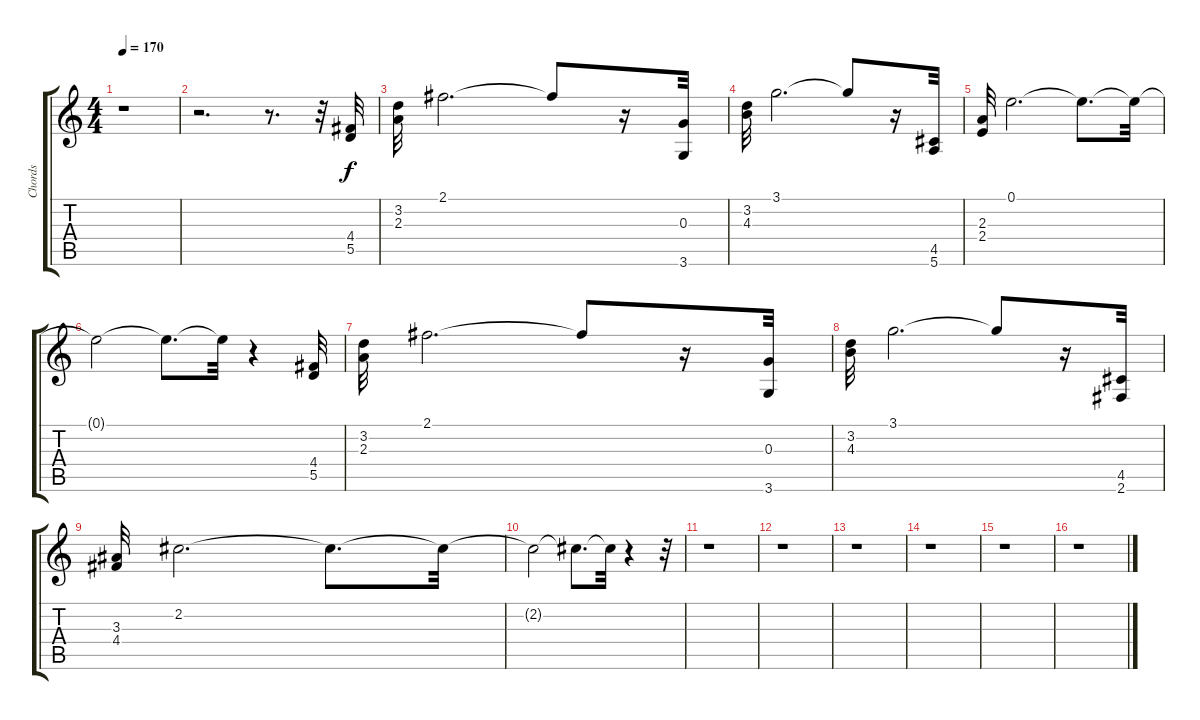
\track ("Chords" "Chords") {instrument electricguitarclean}
\staff {score tabs}
\tuning (E4 B3 G3 D3 A2 E2) {hide}
\ts (4 4)
\tempo 170
\clef g2
\ks c
r.1{dy f} |
r.2{d} r.8{d} r.32 (4.4 5.5).32 |
(3.2 2.3).32 2.1.2{d} 2.1{t}.8 r.16 (0.3 3.6).32 |
(3.2 4.3).32 3.1.2{d} 3.1{t}.8 r.16 (4.5 5.6).32 |
(2.3 2.4).32 0.1.2{d} 0.1{t}.8{d} 0.1{t}.32 |
0.1{t}.2 0.1{t}.8{d} 0.1{t}.32 r.4 (4.4 5.5).32 |
(3.2 2.3).32 2.1.2{d} 2.1{t}.8 r.16 (0.3 3.6).32 |
(3.2 4.3).32 3.1.2{d} 3.1{t}.8 r.16 (4.5 2.6).32 |
(3.3 4.4).32 2.2.2{d} 2.2{t}.8{d} 2.2{t}.32 |
2.2{t}.2 2.2{t}.8{d} 2.2{t}.32 r.4 r.32 |
r.1 |
r.1 |
r.1 |
r.1 |
r.1 |
r.1
